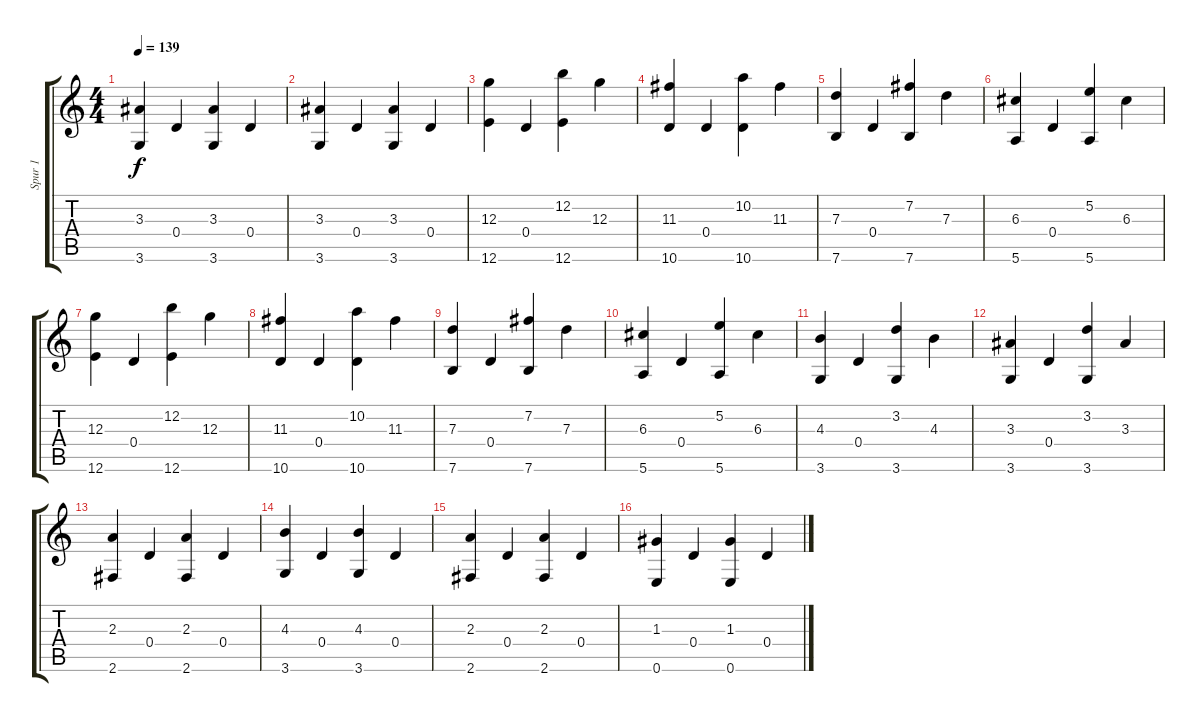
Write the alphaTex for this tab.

\track ("Spur 1" "Spur 1") {instrument acousticguitarsteel}
\staff {score tabs}
\tuning (E4 B3 G3 D3 A2 E2) {hide}
\ts (4 4)
\tempo 139
\clef g2
\ks c
(3.3 3.6).4{dy f} 0.4.4 (3.3 3.6).4 0.4.4 |
(3.3 3.6).4 0.4.4 (3.3 3.6).4 0.4.4 |
(12.3 12.6).4 0.4.4 (12.2 12.6).4 12.3.4 |
(11.3 10.6).4 0.4.4 (10.2 10.6).4 11.3.4 |
(7.3 7.6).4 0.4.4 (7.2 7.6).4 7.3.4 |
(6.3 5.6).4 0.4.4 (5.2 5.6).4 6.3.4 |
(12.3 12.6).4 0.4.4 (12.2 12.6).4 12.3.4 |
(11.3 10.6).4 0.4.4 (10.2 10.6).4 11.3.4 |
(7.3 7.6).4 0.4.4 (7.2 7.6).4 7.3.4 |
(6.3 5.6).4 0.4.4 (5.2 5.6).4 6.3.4 |
(4.3 3.6).4 0.4.4 (3.2 3.6).4 4.3.4 |
(3.3 3.6).4 0.4.4 (3.2 3.6).4 3.3.4 |
(2.3 2.6).4 0.4.4 (2.3 2.6).4 0.4.4 |
(4.3 3.6).4 0.4.4 (4.3 3.6).4 0.4.4 |
(2.3 2.6).4 0.4.4 (2.3 2.6).4 0.4.4 |
(1.3 0.6).4 0.4.4 (1.3 0.6).4 0.4.4
